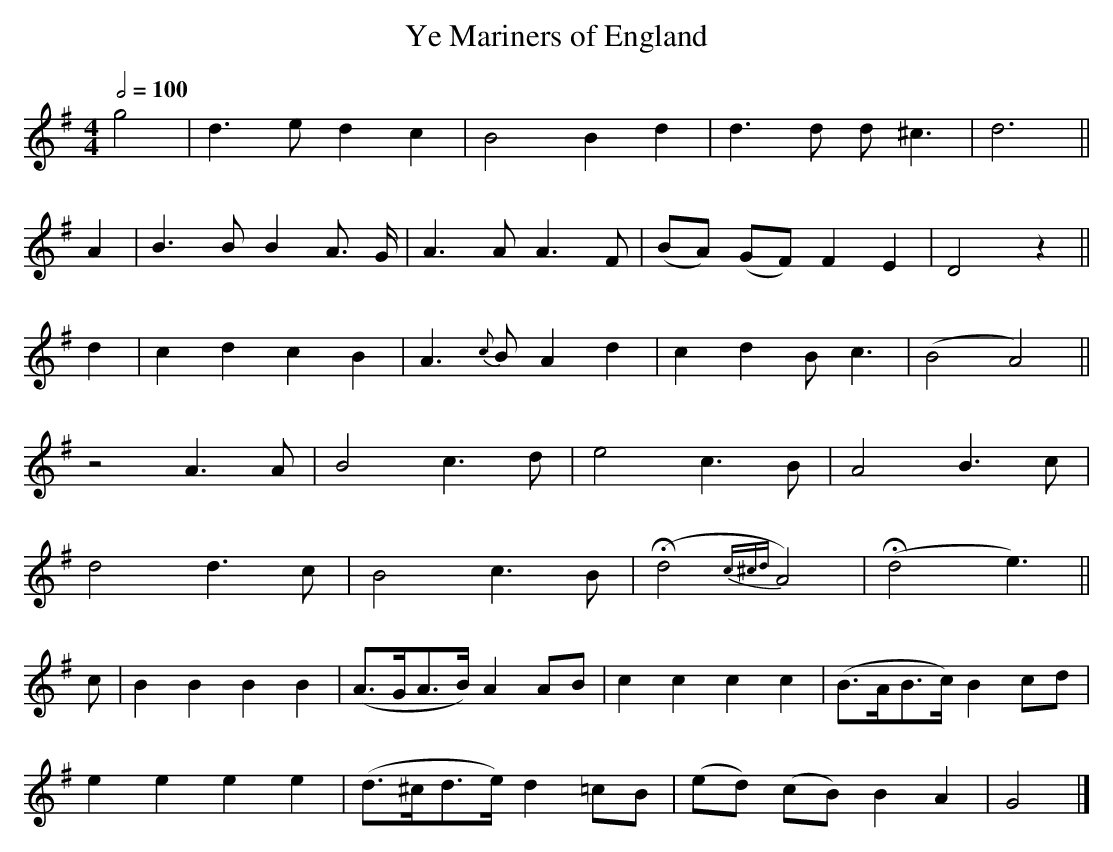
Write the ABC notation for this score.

X:1
T:Ye Mariners of England
M:4/4
L:1/4
Q:1/2=100
K:G
g2|d>e dc     | B2           Bd    |  d>d          d<^c|  d3             ||
 A|B>B BA/> G/| A>A          A>F   | (B/A/) (G/F/) FE  |  D2         z   ||
 d|cd  cB     | A>{c}B       Ad    |  cd           B<c | (B2         A2) ||
   z2  A>A    | B2           c>d   |  e2           c>B |  A2         B>c  |
   d2  d>c    | B2           c>B   |(Hd2     {c^cd}A2) |(Hd2         e3/)||
c/|BB  BB     |(A/>G/A/>B/)  A A/B/|  cc           cc  |(B/>A/B/>c/) Bc/d/|
   ee  ee     |(d/>^c/d/>e/) d=c/B/| (e/d/) (c/B/) BA  | G2              |]
